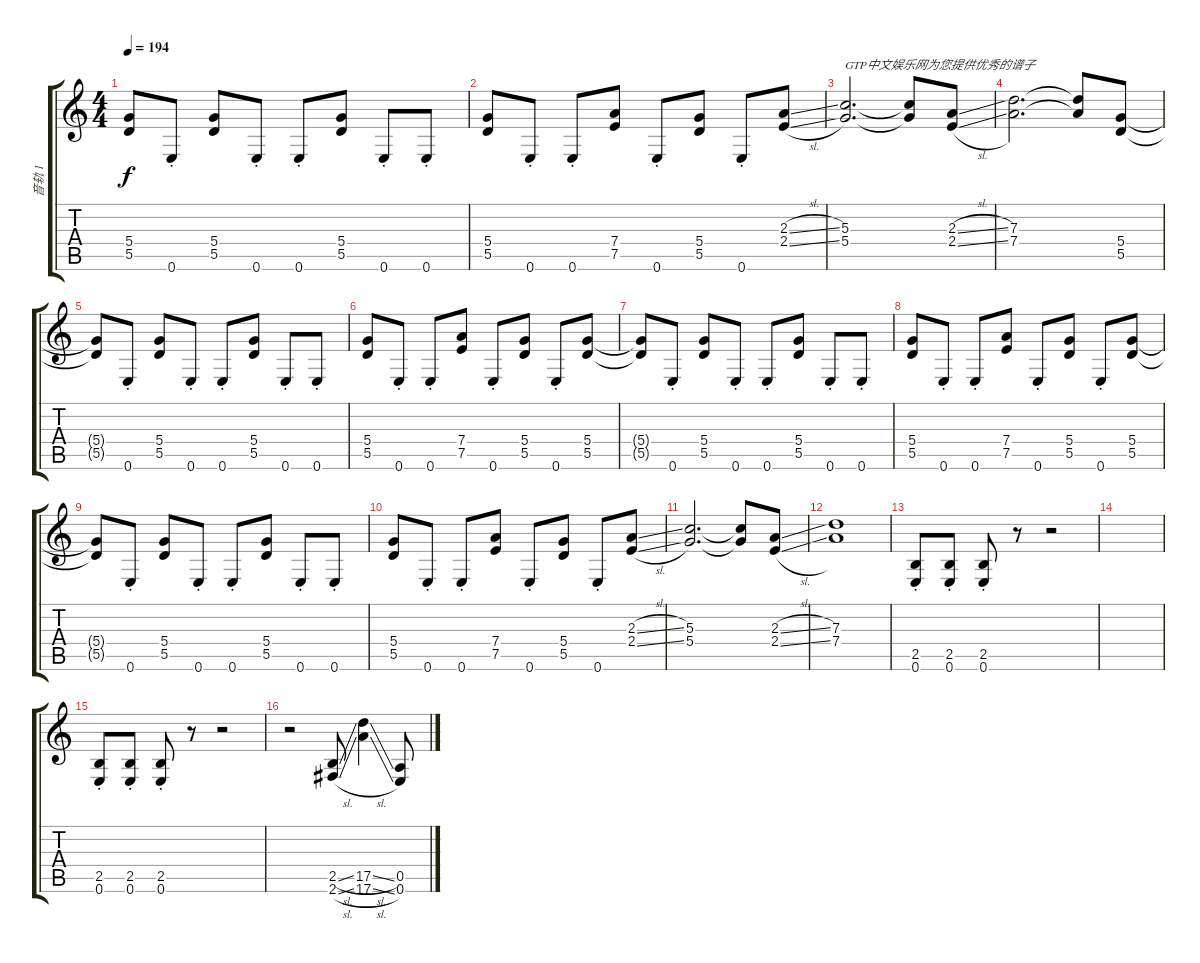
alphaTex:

\track ("音轨 1" "音轨 1") {instrument distortionguitar}
\staff {score tabs}
\tuning (E4 B3 G3 D3 A2 E2) {hide}
\ts (4 4)
\tempo 194
\clef g2
\ks c
(5.4{t} 5.5{t}).8{dy f} 0.6{st}.8 (5.4 5.5).8 0.6{st}.8 0.6{st}.8 (5.4 5.5).8 0.6{st}.8 0.6{st}.8 |
(5.4 5.5).8 0.6{st}.8 0.6{st}.8 (7.4 7.5).8 0.6{st}.8 (5.4 5.5).8 0.6{st}.8 (2.3{sl} 2.4{sl}).8 |
(5.3 5.4).2{d txt "GTP中文娱乐网为您提供优秀的谱子"} (5.3{t} 5.4{t}).8 (2.3{sl} 2.4{sl}).8 |
(7.3 7.4).2{d} (7.3{t} 7.4{t}).8 (5.4 5.5).8 |
(5.4{t} 5.5{t}).8 0.6{st}.8 (5.4 5.5).8 0.6{st}.8 0.6{st}.8 (5.4 5.5).8 0.6{st}.8 0.6{st}.8 |
(5.4 5.5).8 0.6{st}.8 0.6{st}.8 (7.4 7.5).8 0.6{st}.8 (5.4 5.5).8 0.6{st}.8 (5.4 5.5).8 |
(5.4{t} 5.5{t}).8 0.6{st}.8 (5.4 5.5).8 0.6{st}.8 0.6{st}.8 (5.4 5.5).8 0.6{st}.8 0.6{st}.8 |
(5.4 5.5).8 0.6{st}.8 0.6{st}.8 (7.4 7.5).8 0.6{st}.8 (5.4 5.5).8 0.6{st}.8 (5.4 5.5).8 |
(5.4{t} 5.5{t}).8 0.6{st}.8 (5.4 5.5).8 0.6{st}.8 0.6{st}.8 (5.4 5.5).8 0.6{st}.8 0.6{st}.8 |
(5.4 5.5).8 0.6{st}.8 0.6{st}.8 (7.4 7.5).8 0.6{st}.8 (5.4 5.5).8 0.6{st}.8 (2.3{sl} 2.4{sl}).8 |
(5.3 5.4).2{d} (5.3{t} 5.4{t}).8 (2.3{sl} 2.4{sl}).8 |
(7.3 7.4).1 |
(2.5{st} 0.6{st}).8 (2.5{st} 0.6{st}).8 (2.5{st} 0.6{st}).8 r.8 r.2 |
|
(2.5{st} 0.6{st}).8 (2.5{st} 0.6{st}).8 (2.5{st} 0.6{st}).8 r.8 r.2 |
r.2 (2.5{sl} 2.6{sl}).8 (17.5{sl} 17.6{sl}).4 (0.5 0.6).8
